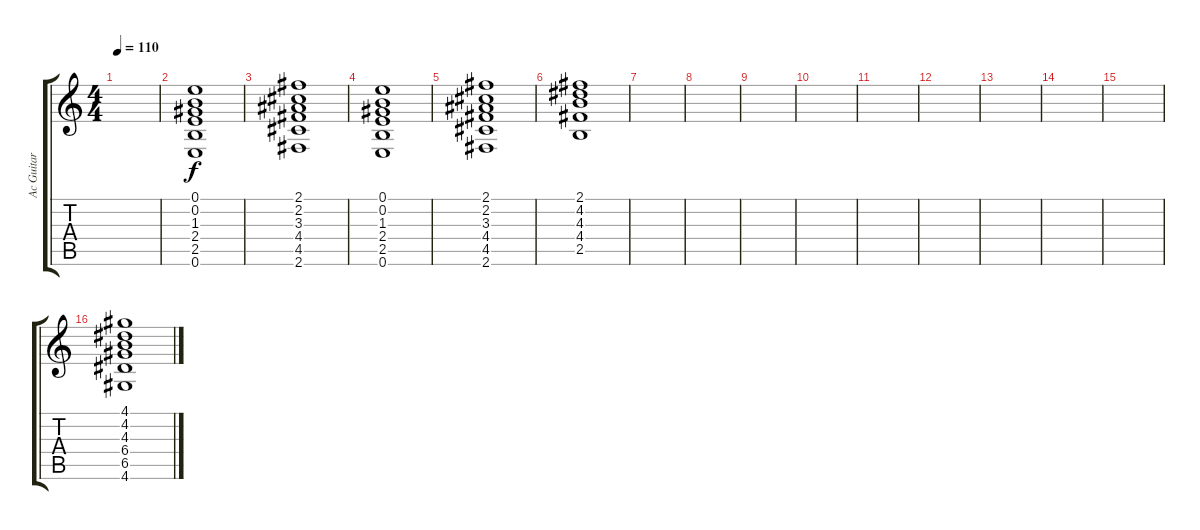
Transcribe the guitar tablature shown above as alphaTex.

\track ("Ac Guitar" "Ac Guitar") {instrument electricguitarclean}
\staff {score tabs}
\tuning (E4 B3 G3 D3 A2 E2) {hide}
\ts (4 4)
\tempo 110
\clef g2
\ks c
|
(0.1 0.2 1.3 2.4 2.5 0.6).1 |
(2.1 2.2 3.3 4.4 4.5 2.6).1 |
(0.1 0.2 1.3 2.4 2.5 0.6).1 |
(2.1 2.2 3.3 4.4 4.5 2.6).1 |
(2.1 4.2 4.3 4.4 2.5).1 |
|
|
|
|
|
|
|
|
|
(4.1 4.2 4.3 6.4 6.5 4.6).1
